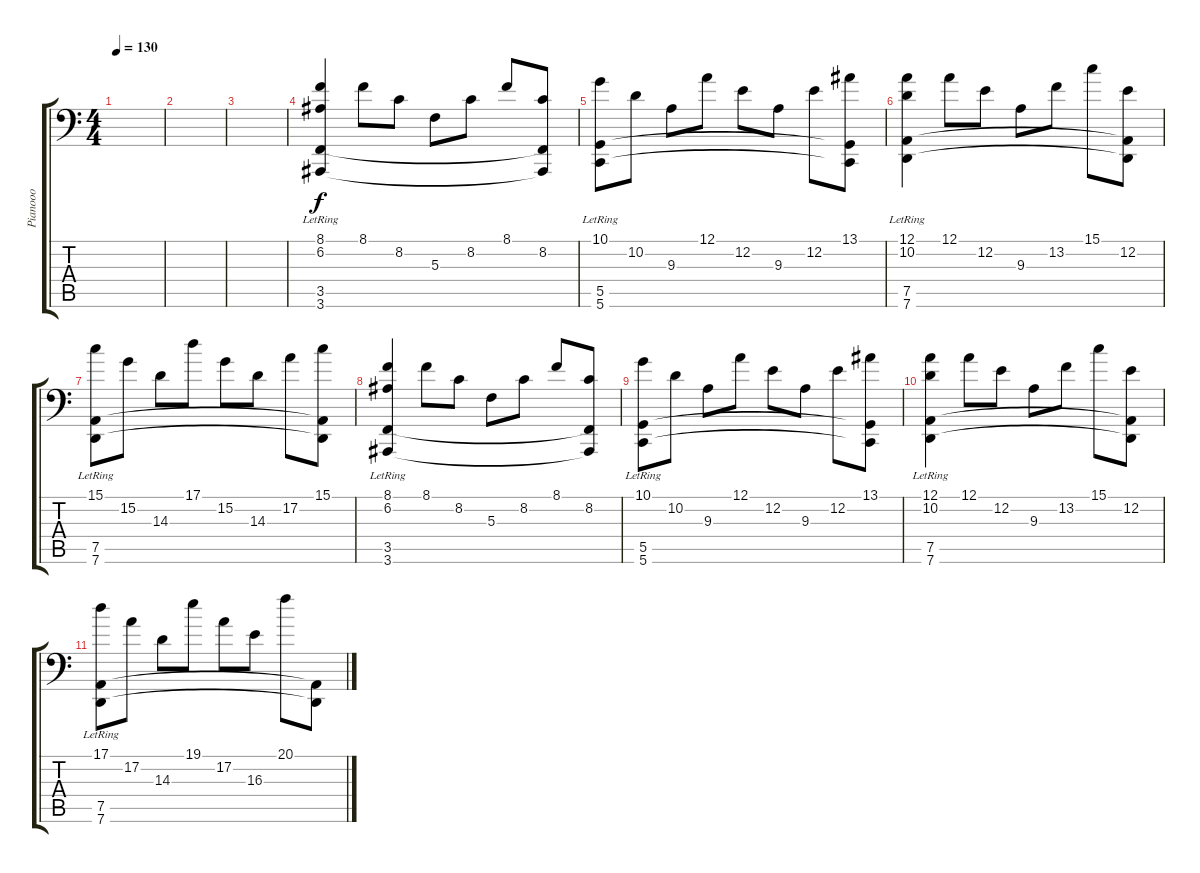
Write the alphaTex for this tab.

\track ("Pianooo" "Pianooo") {instrument brightacousticpiano}
\staff {score tabs}
\tuning (A3 E3 C3 G2 D2 G1) {hide}
\ts (4 4)
\tempo 130
\clef f4
\ks c
|
|
|
(8.1 6.2 3.5{lr} 3.6{lr}).4 8.1.8 8.2.8 5.3.8 8.2.8 8.1.8 (8.2 3.5{t} 3.6{t}).8 |
(10.1 5.5{lr} 5.6{lr}).8 10.2.8 9.3.8 12.1.8 12.2.8 9.3.8 12.2.8 (13.1 5.5{t} 5.6{t}).8 |
(12.1 10.2 7.5{lr} 7.6).4 12.1.8 12.2.8 9.3.8 13.2.8 15.1.8 (12.2 7.5{t} 7.6{t}).8 |
(15.1 7.5{lr} 7.6{lr}).8 15.2.8 14.3.8 17.1.8 15.2.8 14.3.8 17.2.8 (15.1 7.5{t} 7.6{t}).8 |
(8.1 6.2 3.5{lr} 3.6{lr}).4 8.1.8 8.2.8 5.3.8 8.2.8 8.1.8 (8.2 3.5{t} 3.6{t}).8 |
(10.1 5.5{lr} 5.6{lr}).8 10.2.8 9.3.8 12.1.8 12.2.8 9.3.8 12.2.8 (13.1 5.5{t} 5.6{t}).8 |
(12.1 10.2 7.5{lr} 7.6).4 12.1.8 12.2.8 9.3.8 13.2.8 15.1.8 (12.2 7.5{t} 7.6{t}).8 |
(17.1 7.5{lr} 7.6{lr}).8 17.2.8 14.3.8 19.1.8 17.2.8 16.3.8 20.1.8 (7.5{t} 7.6{t}).8
